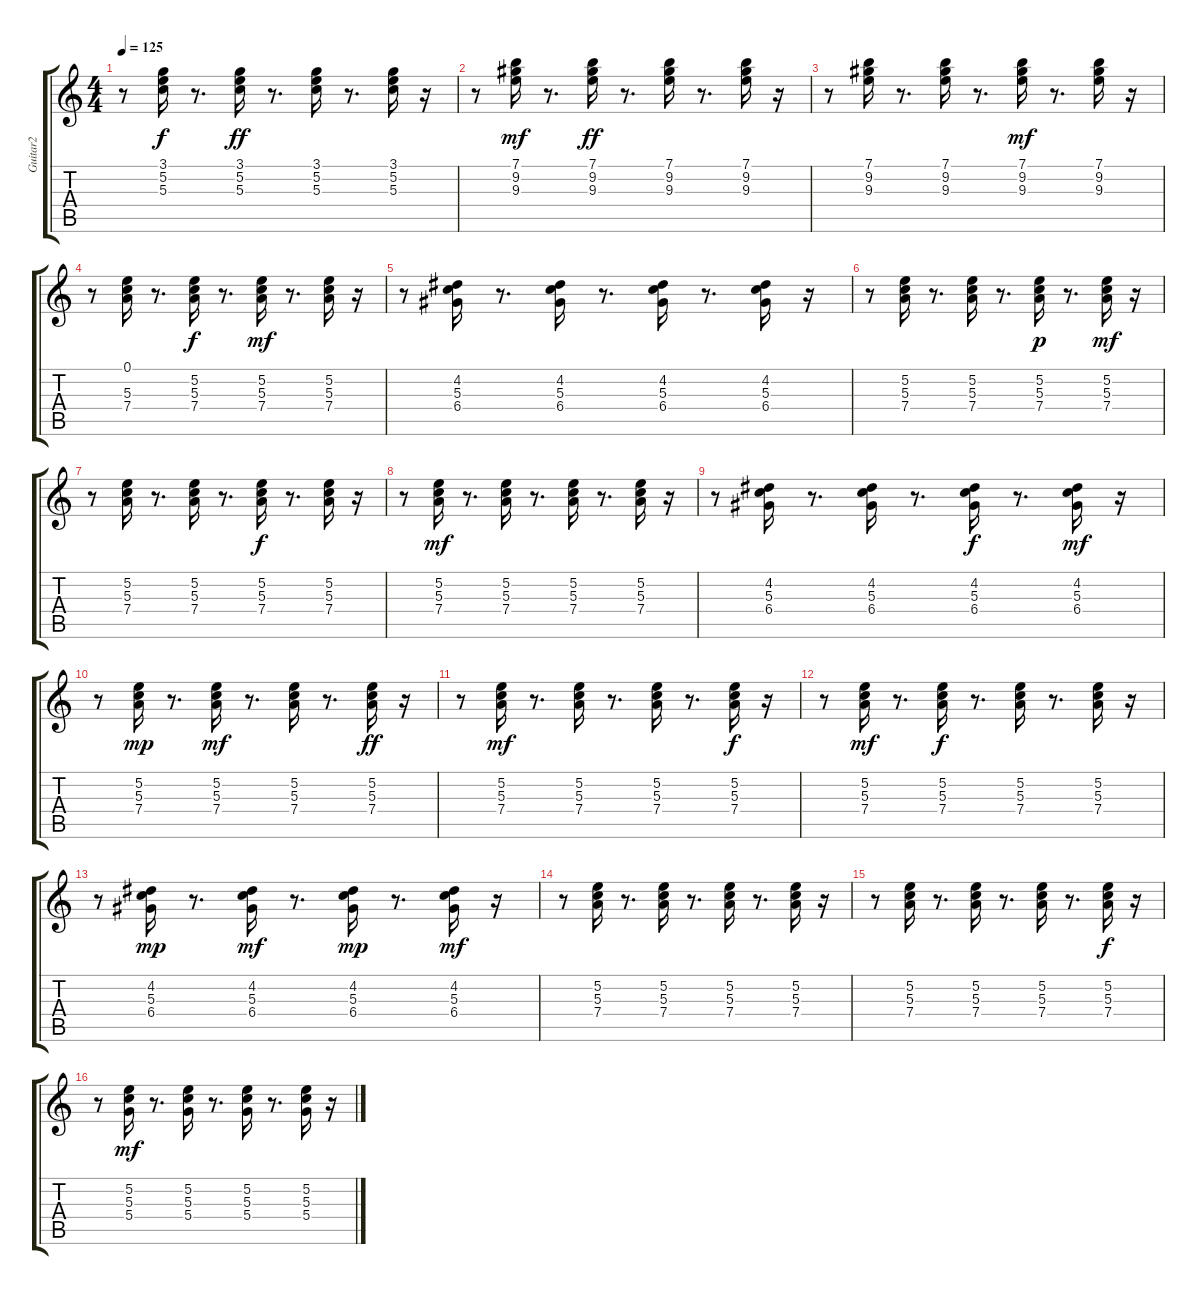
\track ("Guitar2" "Guitar2") {instrument electricguitarclean}
\staff {score tabs}
\tuning (E4 B3 G3 D3 A2 E2) {hide}
\ts (4 4)
\tempo 125
\clef g2
\ks c
r.8{dy mf} (3.1 5.2 5.3).16{dy f} r.8{d} (3.1 5.2 5.3).16{dy ff} r.8{d} (3.1 5.2 5.3).16 r.8{d} (3.1 5.2 5.3).16 r.16 |
r.8 (7.1 9.2 9.3).16{dy mf} r.8{d} (7.1 9.2 9.3).16{dy ff} r.8{d} (7.1 9.2 9.3).16 r.8{d} (7.1 9.2 9.3).16 r.16 |
r.8 (7.1 9.2 9.3).16 r.8{d} (7.1 9.2 9.3).16 r.8{d} (7.1 9.2 9.3).16{dy mf} r.8{d} (7.1 9.2 9.3).16 r.16 |
r.8 (0.1 5.3 7.4).16 r.8{d} (5.2 5.3 7.4).16{dy f} r.8{d} (5.2 5.3 7.4).16{dy mf} r.8{d} (5.2 5.3 7.4).16 r.16 |
r.8 (4.2 5.3 6.4).16 r.8{d} (4.2 5.3 6.4).16 r.8{d} (4.2 5.3 6.4).16 r.8{d} (4.2 5.3 6.4).16 r.16 |
r.8 (5.2 5.3 7.4).16 r.8{d} (5.2 5.3 7.4).16 r.8{d} (5.2 5.3 7.4).16{dy p} r.8{d} (5.2 5.3 7.4).16{dy mf} r.16 |
r.8 (5.2 5.3 7.4).16 r.8{d} (5.2 5.3 7.4).16 r.8{d} (5.2 5.3 7.4).16{dy f} r.8{d} (5.2 5.3 7.4).16 r.16 |
r.8 (5.2 5.3 7.4).16{dy mf} r.8{d} (5.2 5.3 7.4).16 r.8{d} (5.2 5.3 7.4).16 r.8{d} (5.2 5.3 7.4).16 r.16 |
r.8 (4.2 5.3 6.4).16 r.8{d} (4.2 5.3 6.4).16 r.8{d} (4.2 5.3 6.4).16{dy f} r.8{d} (4.2 5.3 6.4).16{dy mf} r.16 |
r.8 (5.2 5.3 7.4).16{dy mp} r.8{d} (5.2 5.3 7.4).16{dy mf} r.8{d} (5.2 5.3 7.4).16 r.8{d} (5.2 5.3 7.4).16{dy ff} r.16 |
r.8 (5.2 5.3 7.4).16{dy mf} r.8{d} (5.2 5.3 7.4).16 r.8{d} (5.2 5.3 7.4).16 r.8{d} (5.2 5.3 7.4).16{dy f} r.16 |
r.8 (5.2 5.3 7.4).16{dy mf} r.8{d} (5.2 5.3 7.4).16{dy f} r.8{d} (5.2 5.3 7.4).16 r.8{d} (5.2 5.3 7.4).16 r.16 |
r.8 (4.2 5.3 6.4).16{dy mp} r.8{d} (4.2 5.3 6.4).16{dy mf} r.8{d} (4.2 5.3 6.4).16{dy mp} r.8{d} (4.2 5.3 6.4).16{dy mf} r.16 |
r.8 (5.2 5.3 7.4).16 r.8{d} (5.2 5.3 7.4).16 r.8{d} (5.2 5.3 7.4).16 r.8{d} (5.2 5.3 7.4).16 r.16 |
r.8 (5.2 5.3 7.4).16 r.8{d} (5.2 5.3 7.4).16 r.8{d} (5.2 5.3 7.4).16 r.8{d} (5.2 5.3 7.4).16{dy f} r.16 |
r.8 (5.2 5.3 5.4).16{dy mf} r.8{d} (5.2 5.3 5.4).16 r.8{d} (5.2 5.3 5.4).16 r.8{d} (5.2 5.3 5.4).16 r.16
